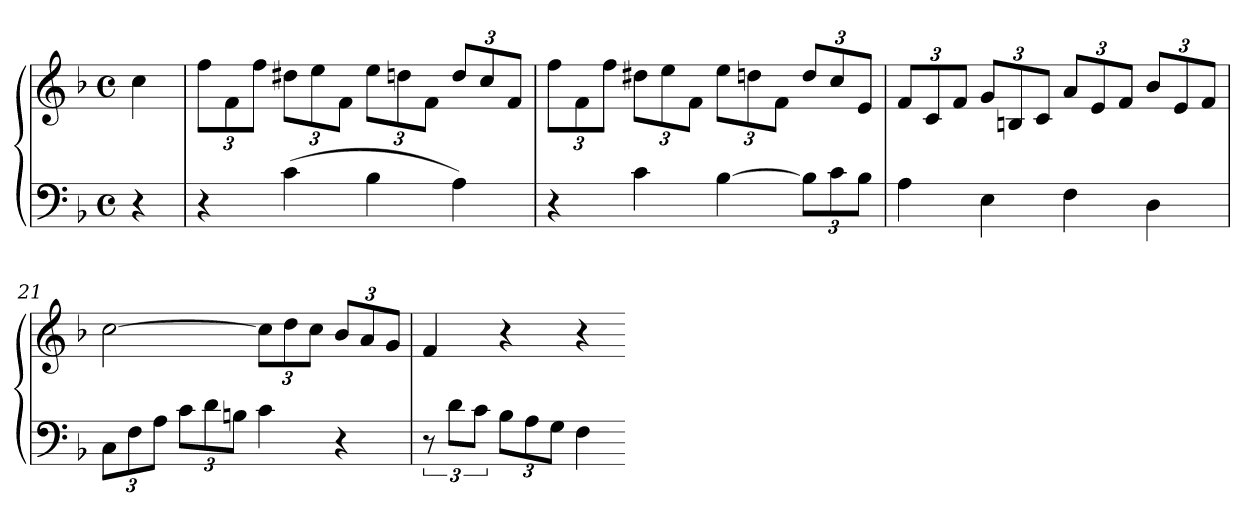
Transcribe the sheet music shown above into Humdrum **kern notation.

**kern	**kern
*part1	*part1
*staff2	*staff1
*clefF4	*clefG2
*k[b-]	*k[b-]
*F:	*F:
*M4/4	*M4/4
*met(c)	*met(c)
=	=
4r	4cc
=18	=18
4r	12ffL
.	12f
.	12ffJ
(4c	12dd#XL
.	12ee
.	12fJ
4B-	12eeL
.	12ddn
.	12fJ
4A)	12ddL
.	12cc
.	12fJ
=19	=19
4r	12ffL
.	12f
.	12ffJ
4c	12dd#XL
.	12ee
.	12fJ
[4B-	12eeL
.	12ddn
.	12fJ
12B-L]	12ddL
12c	12cc
12B-J	12eJ
=20	=20
4A	12fL
.	12c
.	12fJ
4E	12gL
.	12Bn
.	12cJ
4F	12aL
.	12e
.	12fJ
4D	12b-L
.	12e
.	12fJ
=21	=21
12CL	[2cc
12F	.
12AJ	.
12cL	.
12d	.
12BnJ	.
4c	12ccL]
.	12dd
.	12ccJ
4r	12b-L
.	12a
.	12gJ
=22	=22
12r	4f
12dL	.
12cJ	.
12B-L	4r
12A	.
12GJ	.
4F	4r
=-	=-
*-	*-
